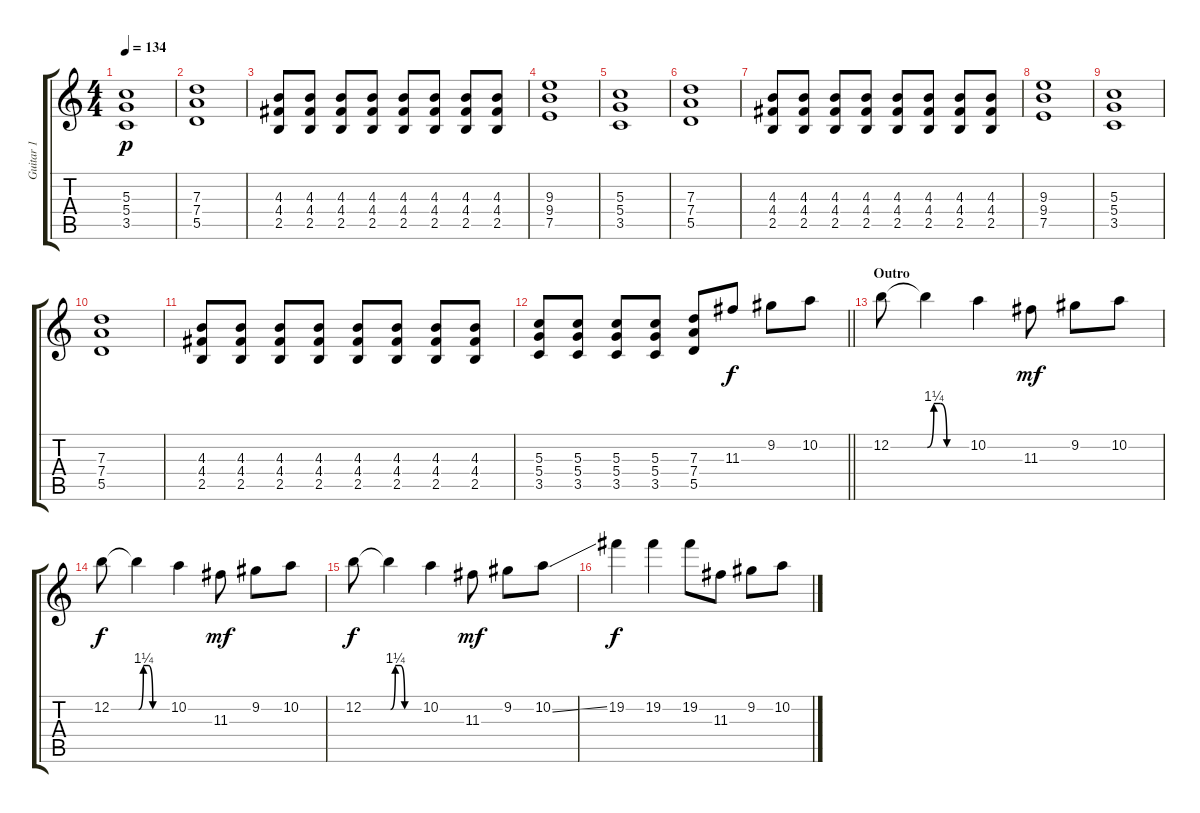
\track ("Guitar 1" "Guitar 1") {instrument overdrivenguitar}
\staff {score tabs}
\tuning (E4 B3 G3 D3 A2 E2) {hide}
\ts (4 4)
\tempo 134
\clef g2
\ks c
(5.3 5.4 3.5).1{dy p} |
(7.3 7.4 5.5).1 |
(4.3 4.4 2.5).8 (4.3 4.4 2.5).8 (4.3 4.4 2.5).8 (4.3 4.4 2.5).8 (4.3 4.4 2.5).8 (4.3 4.4 2.5).8 (4.3 4.4 2.5).8 (4.3 4.4 2.5).8 |
(9.3 9.4 7.5).1 |
(5.3 5.4 3.5).1 |
(7.3 7.4 5.5).1 |
(4.3 4.4 2.5).8 (4.3 4.4 2.5).8 (4.3 4.4 2.5).8 (4.3 4.4 2.5).8 (4.3 4.4 2.5).8 (4.3 4.4 2.5).8 (4.3 4.4 2.5).8 (4.3 4.4 2.5).8 |
(9.3 9.4 7.5).1 |
(5.3 5.4 3.5).1 |
(7.3 7.4 5.5).1 |
(4.3 4.4 2.5).8 (4.3 4.4 2.5).8 (4.3 4.4 2.5).8 (4.3 4.4 2.5).8 (4.3 4.4 2.5).8 (4.3 4.4 2.5).8 (4.3 4.4 2.5).8 (4.3 4.4 2.5).8 |
\barLineRight lightlight
(5.3 5.4 3.5).8 (5.3 5.4 3.5).8 (5.3 5.4 3.5).8 (5.3 5.4 3.5).8 (7.3 7.4 5.5).8 11.3.8{dy f} 9.2.8 10.2.8 |
\section ("" "Outro")
12.2.8 12.2{be (custom 0 0 10 5 20 5 30 0 60 0) t}.4 10.2.4 11.3.8{dy mf} 9.2.8 10.2.8 |
12.2.8{dy f} 12.2{be (custom 0 0 10 5 20 5 30 0 60 0) t}.4 10.2.4 11.3.8{dy mf} 9.2.8 10.2.8 |
12.2.8{dy f} 12.2{be (custom 0 0 10 5 20 5 30 0 60 0) t}.4 10.2.4 11.3.8{dy mf} 9.2.8 10.2{ss}.8 |
19.2.4{dy f} 19.2.4 19.2.8 11.3.8 9.2.8 10.2.8
